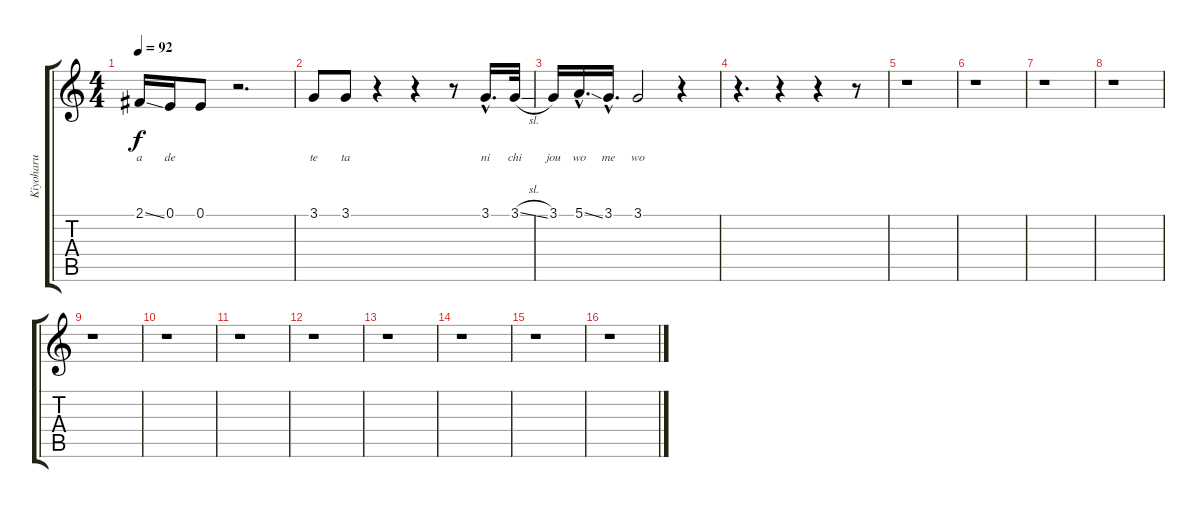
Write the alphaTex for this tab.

\track ("Kiyoharu" "Kiyoharu") {instrument baritonesax}
\staff {score tabs}
\tuning (E4 B3 G3 D3 A2 E2) {hide}
\ts (4 4)
\tempo 92
\clef g2
\ks c
2.1{ss}.16{lyrics (0 "a") lyrics (1 "") lyrics (2 "") lyrics (3 "") lyrics (4 "") dy f} 0.1.16{lyrics (0 "de") lyrics (1 "") lyrics (2 "") lyrics (3 "") lyrics (4 "")} 0.1.8{lyrics (0 "") lyrics (1 "") lyrics (2 "") lyrics (3 "") lyrics (4 "")} r.2{d} |
3.1.8{lyrics (0 "te") lyrics (1 "") lyrics (2 "") lyrics (3 "") lyrics (4 "")} 3.1.8{lyrics (0 "ta") lyrics (1 "") lyrics (2 "") lyrics (3 "") lyrics (4 "")} r.4 r.4 r.8 3.1{hac}.16{d lyrics (0 "ni") lyrics (1 "") lyrics (2 "") lyrics (3 "") lyrics (4 "")} 3.1{sl}.32{lyrics (0 "chi") lyrics (1 "") lyrics (2 "") lyrics (3 "") lyrics (4 "")} |
3.1.16{lyrics (0 "jou") lyrics (1 "") lyrics (2 "") lyrics (3 "") lyrics (4 "")} 5.1{ss hac}.16{d lyrics (0 "wo") lyrics (1 "") lyrics (2 "") lyrics (3 "") lyrics (4 "")} 3.1{hac}.16{d lyrics (0 "me") lyrics (1 "") lyrics (2 "") lyrics (3 "") lyrics (4 "")} 3.1.2{lyrics (0 "wo") lyrics (1 "") lyrics (2 "") lyrics (3 "") lyrics (4 "")} r.4 |
r.4{d} r.4 r.4 r.8 |
r.1 |
r.1 |
r.1 |
r.1 |
r.1 |
r.1 |
r.1 |
r.1 |
r.1 |
r.1 |
r.1 |
r.1
